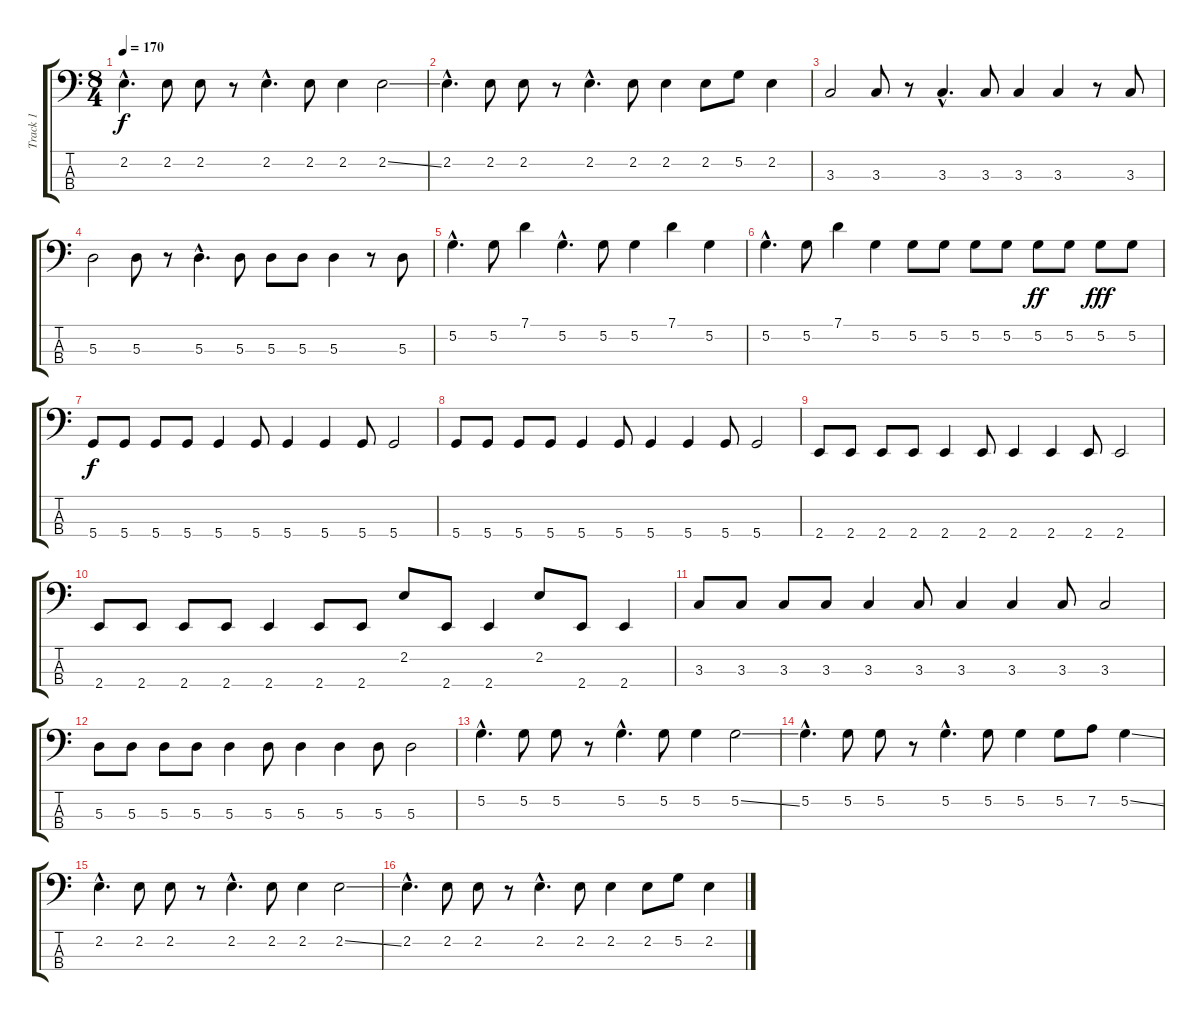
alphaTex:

\track ("Track 1" "Track 1") {instrument electricbasspick}
\staff {score tabs}
\tuning (G2 D2 A1 D1) {hide}
\ts (8 4)
\tempo 170
\clef f4
\ks c
2.2{hac}.4{d dy f} 2.2.8 2.2.8 r.8 2.2{hac}.4{d} 2.2.8 2.2.4 2.2{ss}.2 |
2.2{hac}.4{d} 2.2.8 2.2.8 r.8 2.2{hac}.4{d} 2.2.8 2.2.4 2.2.8 5.2.8 2.2.4 |
3.3.2 3.3.8 r.8 3.3{hac}.4{d} 3.3.8 3.3.4 3.3.4 r.8 3.3.8 |
5.3.2 5.3.8 r.8 5.3{hac}.4{d} 5.3.8 5.3.8 5.3.8 5.3.4 r.8 5.3.8 |
5.2{hac}.4{d} 5.2.8 7.1.4 5.2{hac}.4{d} 5.2.8 5.2.4 7.1.4 5.2.4 |
5.2{hac}.4{d} 5.2.8 7.1.4 5.2.4 5.2.8 5.2.8 5.2.8 5.2.8 5.2.8{dy ff} 5.2.8 5.2.8{dy fff} 5.2.8 |
5.4.8{dy f volume 16} 5.4.8 5.4.8 5.4.8 5.4.4 5.4.8 5.4.4 5.4.4 5.4.8 5.4.2 |
5.4.8 5.4.8 5.4.8 5.4.8 5.4.4 5.4.8 5.4.4 5.4.4 5.4.8 5.4.2 |
2.4.8 2.4.8 2.4.8 2.4.8 2.4.4 2.4.8 2.4.4 2.4.4 2.4.8 2.4.2 |
2.4.8 2.4.8 2.4.8 2.4.8 2.4.4 2.4.8 2.4.8 2.2.8 2.4.8 2.4.4 2.2.8 2.4.8 2.4.4 |
3.3.8 3.3.8 3.3.8 3.3.8 3.3.4 3.3.8 3.3.4 3.3.4 3.3.8 3.3.2 |
5.3.8 5.3.8 5.3.8 5.3.8 5.3.4 5.3.8 5.3.4 5.3.4 5.3.8 5.3.2 |
5.2{hac}.4{d} 5.2.8 5.2.8 r.8 5.2{hac}.4{d} 5.2.8 5.2.4 5.2{ss}.2 |
5.2{hac}.4{d} 5.2.8 5.2.8 r.8 5.2{hac}.4{d} 5.2.8 5.2.4 5.2.8 7.2.8 5.2{ss}.4 |
2.2{hac}.4{d} 2.2.8 2.2.8 r.8 2.2{hac}.4{d} 2.2.8 2.2.4 2.2{ss}.2 |
2.2{hac}.4{d} 2.2.8 2.2.8 r.8 2.2{hac}.4{d} 2.2.8 2.2.4 2.2.8 5.2.8 2.2.4
